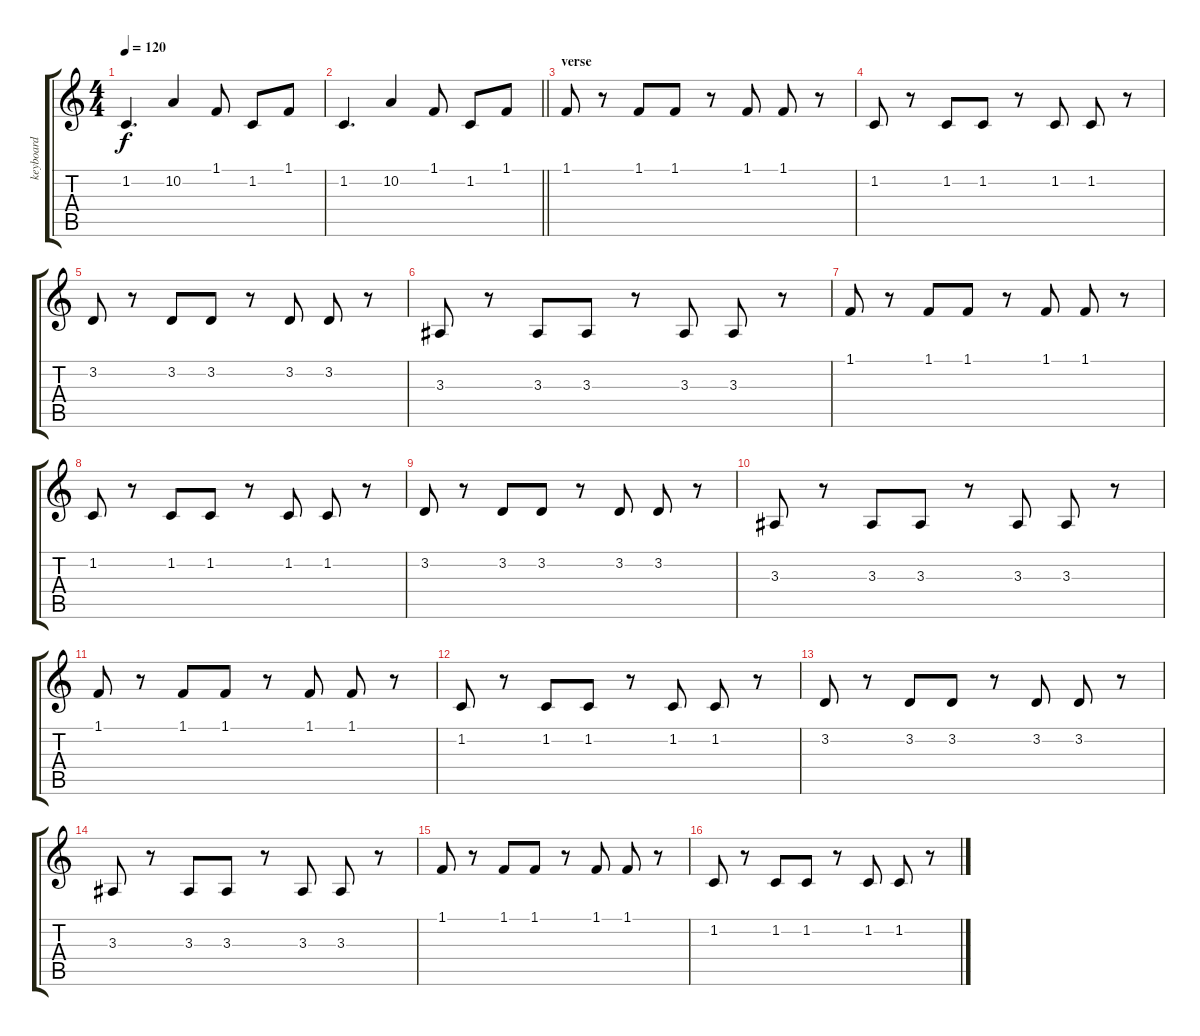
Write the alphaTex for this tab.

\track ("keyboard" "keyboard") {instrument pad4choir}
\staff {score tabs}
\tuning (E4 B3 G3 D3 A2 E2) {hide}
\ts (4 4)
\tempo 120
\clef g2
\ks c
1.2.4{d dy f instrument pad4choir} 10.2.4 1.1.8 1.2.8 1.1.8 |
\barLineRight lightlight
1.2.4{d} 10.2.4 1.1.8 1.2.8 1.1.8 |
\section ("" "verse")
1.1.8 r.8 1.1.8 1.1.8 r.8 1.1.8 1.1.8 r.8 |
1.2.8 r.8 1.2.8 1.2.8 r.8 1.2.8 1.2.8 r.8 |
3.2.8 r.8 3.2.8 3.2.8 r.8 3.2.8 3.2.8 r.8 |
3.3.8 r.8 3.3.8 3.3.8 r.8 3.3.8 3.3.8 r.8 |
1.1.8 r.8 1.1.8 1.1.8 r.8 1.1.8 1.1.8 r.8 |
1.2.8 r.8 1.2.8 1.2.8 r.8 1.2.8 1.2.8 r.8 |
3.2.8 r.8 3.2.8 3.2.8 r.8 3.2.8 3.2.8 r.8 |
3.3.8 r.8 3.3.8 3.3.8 r.8 3.3.8 3.3.8 r.8 |
1.1.8 r.8 1.1.8 1.1.8 r.8 1.1.8 1.1.8 r.8 |
1.2.8 r.8 1.2.8 1.2.8 r.8 1.2.8 1.2.8 r.8 |
3.2.8 r.8 3.2.8 3.2.8 r.8 3.2.8 3.2.8 r.8 |
3.3.8 r.8 3.3.8 3.3.8 r.8 3.3.8 3.3.8 r.8 |
1.1.8 r.8 1.1.8 1.1.8 r.8 1.1.8 1.1.8 r.8 |
1.2.8 r.8 1.2.8 1.2.8 r.8 1.2.8 1.2.8 r.8
